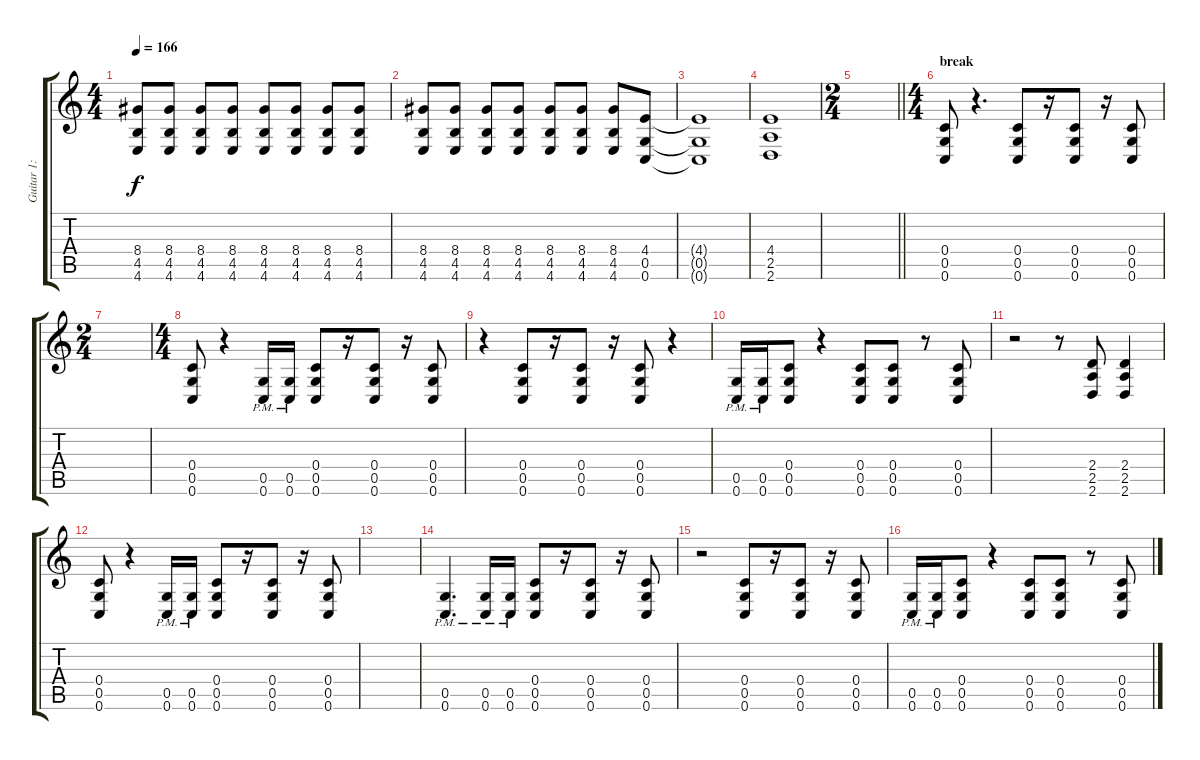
\track ("Guitar 1: Johan" "Guitar 1: ") {instrument overdrivenguitar}
\staff {score tabs}
\tuning (D4 A3 F3 C3 G2 C2) {hide}
\ts (4 4)
\tempo 166
\clef g2
\ks c
(8.4 4.5 4.6).8{dy f} (8.4 4.5 4.6).8 (8.4 4.5 4.6).8 (8.4 4.5 4.6).8 (8.4 4.5 4.6).8 (8.4 4.5 4.6).8 (8.4 4.5 4.6).8 (8.4 4.5 4.6).8 |
(8.4 4.5 4.6).8 (8.4 4.5 4.6).8 (8.4 4.5 4.6).8 (8.4 4.5 4.6).8 (8.4 4.5 4.6).8 (8.4 4.5 4.6).8 (8.4 4.5 4.6).8 (4.4 0.5 0.6).8 |
(4.4{t} 0.5{t} 0.6{t}).1 |
(4.4 2.5 2.6).1 |
\ts (2 4)
\barLineRight lightlight
|
\ts (4 4)
\section ("" "break")
(0.4 0.5 0.6).8 r.4{d} (0.4 0.5 0.6).8 r.16 (0.4 0.5 0.6).8 r.16 (0.4 0.5 0.6).8 |
\ts (2 4)
|
\ts (4 4)
(0.4 0.5 0.6).8 r.4 (0.5{pm} 0.6).16 (0.5{pm} 0.6).16 (0.4 0.5 0.6).8 r.16 (0.4 0.5 0.6).8 r.16 (0.4 0.5 0.6).8 |
r.4 (0.4 0.5 0.6).8 r.16 (0.4 0.5 0.6).8 r.16 (0.4 0.5 0.6).8 r.4 |
(0.5{pm} 0.6).16 (0.5{pm} 0.6).16 (0.4 0.5 0.6).8 r.4 (0.4 0.5 0.6).8 (0.4 0.5 0.6).8 r.8 (0.4 0.5 0.6).8 |
r.2 r.8 (2.4 2.5 2.6).8 (2.4 2.5 2.6).4 |
(0.4 0.5 0.6).8 r.4 (0.5{pm} 0.6).16 (0.5{pm} 0.6).16 (0.4 0.5 0.6).8 r.16 (0.4 0.5 0.6).8 r.16 (0.4 0.5 0.6).8 |
|
(0.5{pm} 0.6).4{d} (0.5{pm} 0.6).16 (0.5{pm} 0.6).16 (0.4 0.5 0.6).8 r.16 (0.4 0.5 0.6).8 r.16 (0.4 0.5 0.6).8 |
r.2 (0.4 0.5 0.6).8 r.16 (0.4 0.5 0.6).8 r.16 (0.4 0.5 0.6).8 |
(0.5{pm} 0.6).16 (0.5{pm} 0.6).16 (0.4 0.5 0.6).8 r.4 (0.4 0.5 0.6).8 (0.4 0.5 0.6).8 r.8 (0.4 0.5 0.6).8
